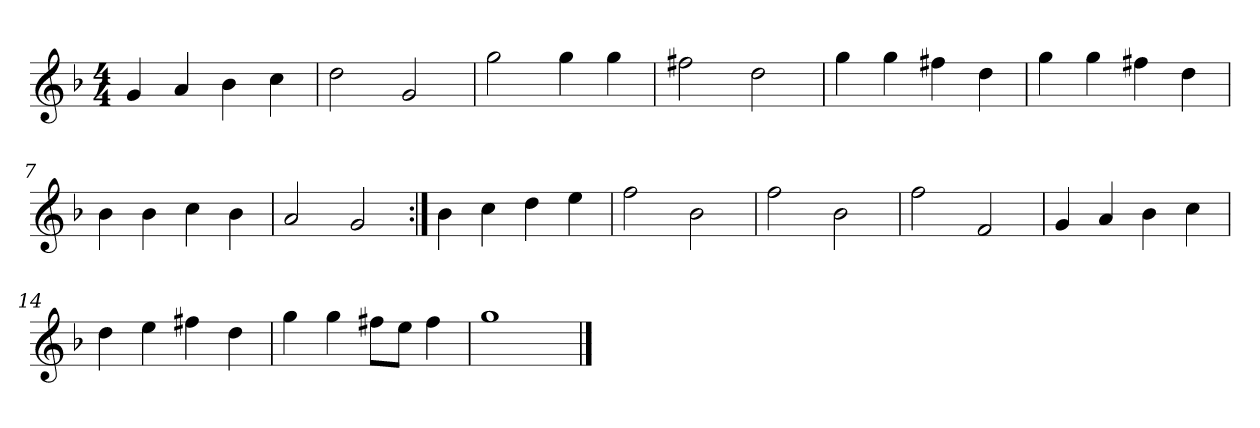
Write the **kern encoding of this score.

**kern
*part1
*staff1
*clefG2
*k[b-]
*G:dor
*M4/4
*MM120
=1
4g
4a
4b-
4cc
=2
2dd
2g
=3
2gg
4gg
4gg
=4
2ff#X
2dd
=5
4gg
4gg
4ff#X
4dd
=6
4gg
4gg
4ff#X
4dd
=7
4b-
4b-
4cc
4b-
=8
2a
2g
=9:|!
4b-
4cc
4dd
4ee
=10
2ff
2b-
=11
2ff
2b-
=12
2ff
2f
=13
4g
4a
4b-
4cc
=14
4dd
4ee
4ff#X
4dd
=15
4gg
4gg
8ff#X\L
8ee\J
4ff#
=16
1gg
==
*-
